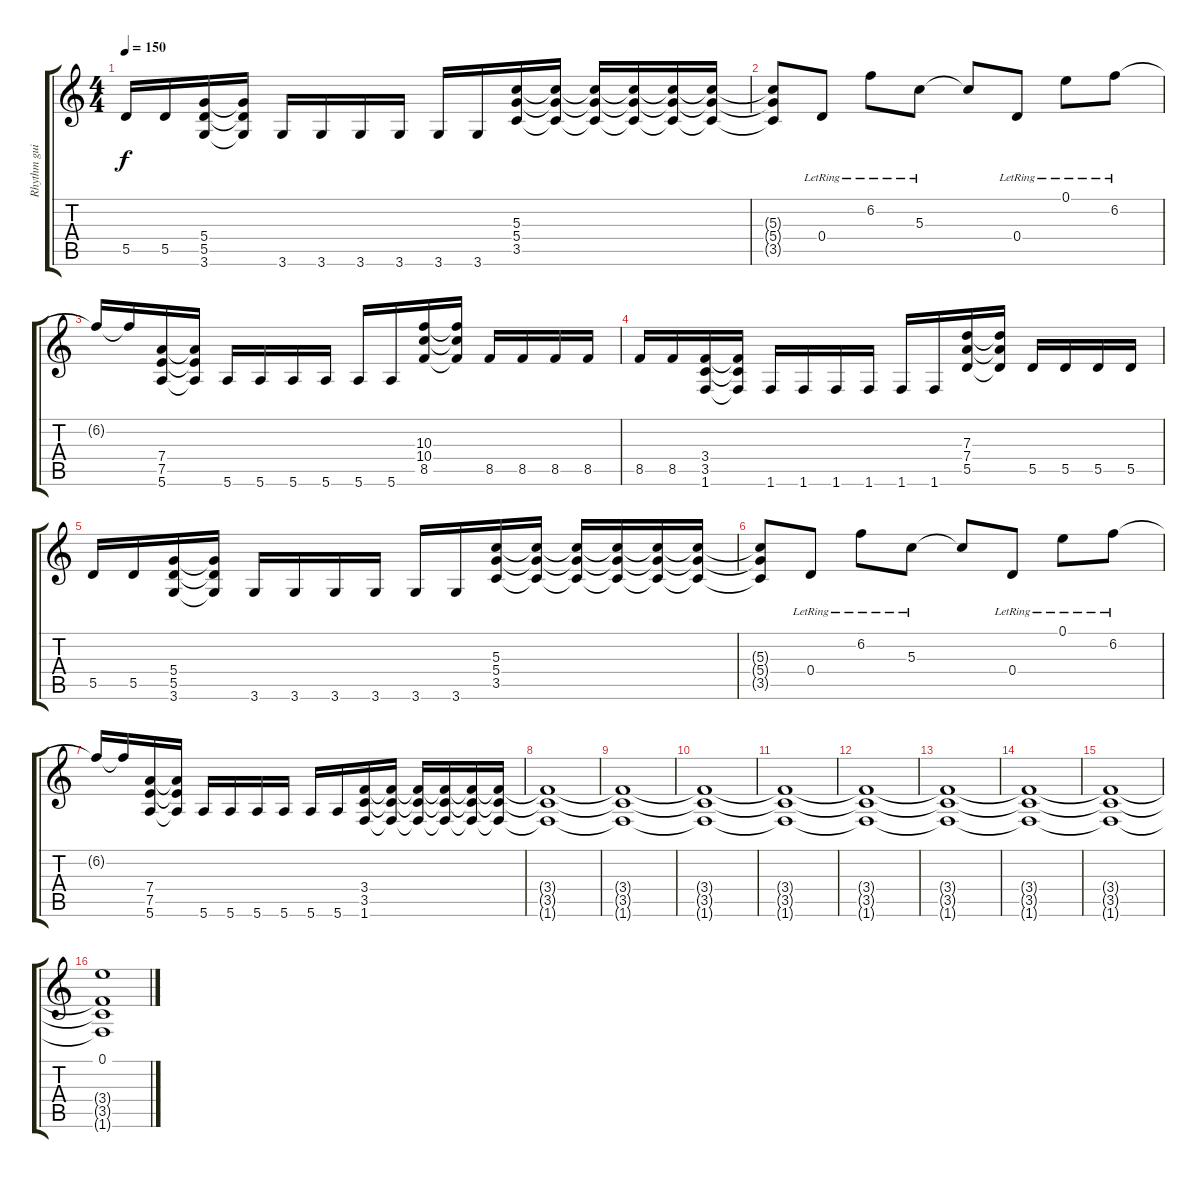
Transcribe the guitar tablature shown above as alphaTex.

\track ("Rhythm guitar" "Rhythm gui") {instrument distortionguitar}
\staff {score tabs}
\tuning (E4 B3 G3 D3 A2 E2) {hide}
\ts (4 4)
\tempo 150
\clef g2
\ks c
5.5.16{dy f} 5.5.16 (5.4 5.5 3.6).16 (5.4{t} 5.5{t} 3.6{t}).16 3.6.16 3.6.16 3.6.16 3.6.16 3.6.16 3.6.16 (5.3 5.4 3.5).16 (5.3{t} 5.4{t} 3.5{t}).16 (5.3{t} 5.4{t} 3.5{t}).16 (5.3{t} 5.4{t} 3.5{t}).16 (5.3{t} 5.4{t} 3.5{t}).16 (5.3{t} 5.4{t} 3.5{t}).16 |
(5.3{t} 5.4{t} 3.5{t}).8 0.4{lr}.8 6.2{lr}.8 5.3{lr}.8 5.3{t}.8 0.4{lr}.8 0.1{lr}.8 6.2{lr}.8 |
6.2{t}.16 6.2{t}.16 (7.4 7.5 5.6).16 (7.4{t} 7.5{t} 5.6{t}).16 5.6.16 5.6.16 5.6.16 5.6.16 5.6.16 5.6.16 (10.3 10.4 8.5).16 (10.3{t} 10.4{t} 8.5{t}).16 8.5.16 8.5.16 8.5.16 8.5.16 |
8.5.16 8.5.16 (3.4 3.5 1.6).16 (3.4{t} 3.5{t} 1.6{t}).16 1.6.16 1.6.16 1.6.16 1.6.16 1.6.16 1.6.16 (7.3 7.4 5.5).16 (7.3{t} 7.4{t} 5.5{t}).16 5.5.16 5.5.16 5.5.16 5.5.16 |
5.5.16 5.5.16 (5.4 5.5 3.6).16 (5.4{t} 5.5{t} 3.6{t}).16 3.6.16 3.6.16 3.6.16 3.6.16 3.6.16 3.6.16 (5.3 5.4 3.5).16 (5.3{t} 5.4{t} 3.5{t}).16 (5.3{t} 5.4{t} 3.5{t}).16 (5.3{t} 5.4{t} 3.5{t}).16 (5.3{t} 5.4{t} 3.5{t}).16 (5.3{t} 5.4{t} 3.5{t}).16 |
(5.3{t} 5.4{t} 3.5{t}).8 0.4{lr}.8 6.2{lr}.8 5.3{lr}.8 5.3{t}.8 0.4{lr}.8 0.1{lr}.8 6.2{lr}.8 |
6.2{t}.16 6.2{t}.16 (7.4 7.5 5.6).16 (7.4{t} 7.5{t} 5.6{t}).16 5.6.16 5.6.16 5.6.16 5.6.16 5.6.16 5.6.16 (3.4 3.5 1.6).16 (3.4{t} 3.5{t} 1.6{t}).16 (3.4{t} 3.5{t} 1.6{t}).16 (3.4{t} 3.5{t} 1.6{t}).16 (3.4{t} 3.5{t} 1.6{t}).16 (3.4{t} 3.5{t} 1.6{t}).16 |
(3.4{t} 3.5{t} 1.6{t}).1 |
(3.4{t} 3.5{t} 1.6{t}).1 |
(3.4{t} 3.5{t} 1.6{t}).1 |
(3.4{t} 3.5{t} 1.6{t}).1 |
(3.4{t} 3.5{t} 1.6{t}).1 |
(3.4{t} 3.5{t} 1.6{t}).1 |
(3.4{t} 3.5{t} 1.6{t}).1 |
(3.4{t} 3.5{t} 1.6{t}).1 |
(0.1 3.4{t} 3.5{t} 1.6{t}).1
